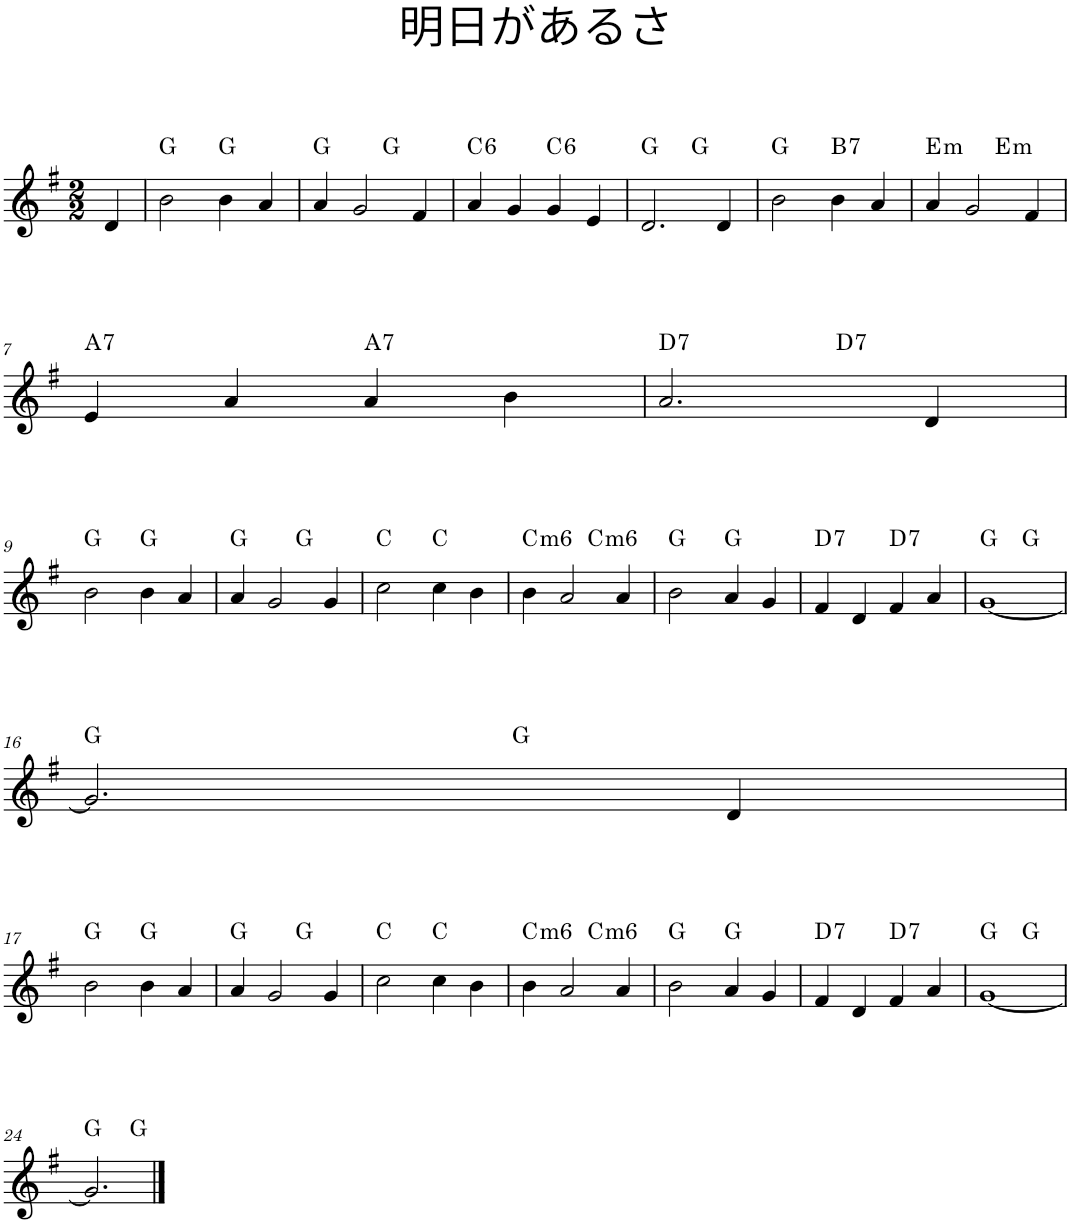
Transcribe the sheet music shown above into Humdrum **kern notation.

**kern	**harte
*part1	*part1
*staff1	*
*I"Piano	*
*I'Pno.	*
*clefG2	*
*k[f#]	*
*M2/2	*
=	=
4d/	.
=1	=1
2b\	G:maj
4b\	G:maj
4a/	.
=2	=2
*^	*
4a/	2ryy	G:maj
2g/	.	.
.	2ryy	G:maj
4f#/	.	.
=3	=3	=3
!	!	!LO:H:kt=6
*v	*v	*
4a/	C:maj6
4g/	.
!	!LO:H:kt=6
4g/	C:maj6
4e/	.
=4	=4
*^	*
2.d/	2ryy	G:maj
.	2ryy	G:maj
4d/	.	.
*v	*v	*
=5	=5
2b\	G:maj
!	!LO:H:kt=7
4b\	B:7
4a/	.
=6	=6
!	!LO:H:kt=m
*^	*
4a/	2ryy	E:min
2g/	.	.
!	!	!LO:H:kt=m
.	2ryy	E:min
4f#/	.	.
!!LO:LB:g=z	!!
=7	=7	=7
!	!	!LO:H:kt=7
*v	*v	*
4e/	A:7
4a/	.
!	!LO:H:kt=7
4a/	A:7
4b\	.
=8	=8
!	!LO:H:kt=7
*^	*
2.a/	2ryy	D:7
!	!	!LO:H:kt=7
.	2ryy	D:7
4d/	.	.
*v	*v	*
!!LO:LB:g=z
=9	=9
2b\	G:maj
4b\	G:maj
4a/	.
=10	=10
*^	*
4a/	2ryy	G:maj
2g/	.	.
.	2ryy	G:maj
4g/	.	.
*v	*v	*
=11	=11
2cc\	C:maj
4cc\	C:maj
4b\	.
=12	=12
!	!LO:H:kt=m6
*^	*
4b\	2ryy	C:min6
2a/	.	.
!	!	!LO:H:kt=m6
.	2ryy	C:min6
4a/	.	.
*v	*v	*
=13	=13
2b\	G:maj
4a/	G:maj
4g/	.
=14	=14
!	!LO:H:kt=7
4f#/	D:7
4d/	.
!	!LO:H:kt=7
4f#/	D:7
4a/	.
=15	=15
*^	*
[<1g	2ryy	G:maj
.	2ryy	G:maj
!!LO:LB:g=z	!!
=16	=16	=16
2.g/]	2ryy	G:maj
.	2ryy	G:maj
4d/	.	.
*v	*v	*
!!LO:LB:g=z
=17	=17
2b\	G:maj
4b\	G:maj
4a/	.
=18	=18
*^	*
4a/	2ryy	G:maj
2g/	.	.
.	2ryy	G:maj
4g/	.	.
*v	*v	*
=19	=19
2cc\	C:maj
4cc\	C:maj
4b\	.
=20	=20
!	!LO:H:kt=m6
*^	*
4b\	2ryy	C:min6
2a/	.	.
!	!	!LO:H:kt=m6
.	2ryy	C:min6
4a/	.	.
*v	*v	*
=21	=21
2b\	G:maj
4a/	G:maj
4g/	.
=22	=22
!	!LO:H:kt=7
4f#/	D:7
4d/	.
!	!LO:H:kt=7
4f#/	D:7
4a/	.
=23	=23
*^	*
[<1g	2ryy	G:maj
.	2ryy	G:maj
!!LO:LB:g=z	!!
=24	=24	=24
2.g/]	2ryy	G:maj
.	4ryy	G:maj
*v	*v	*
==	==
*-	*-
